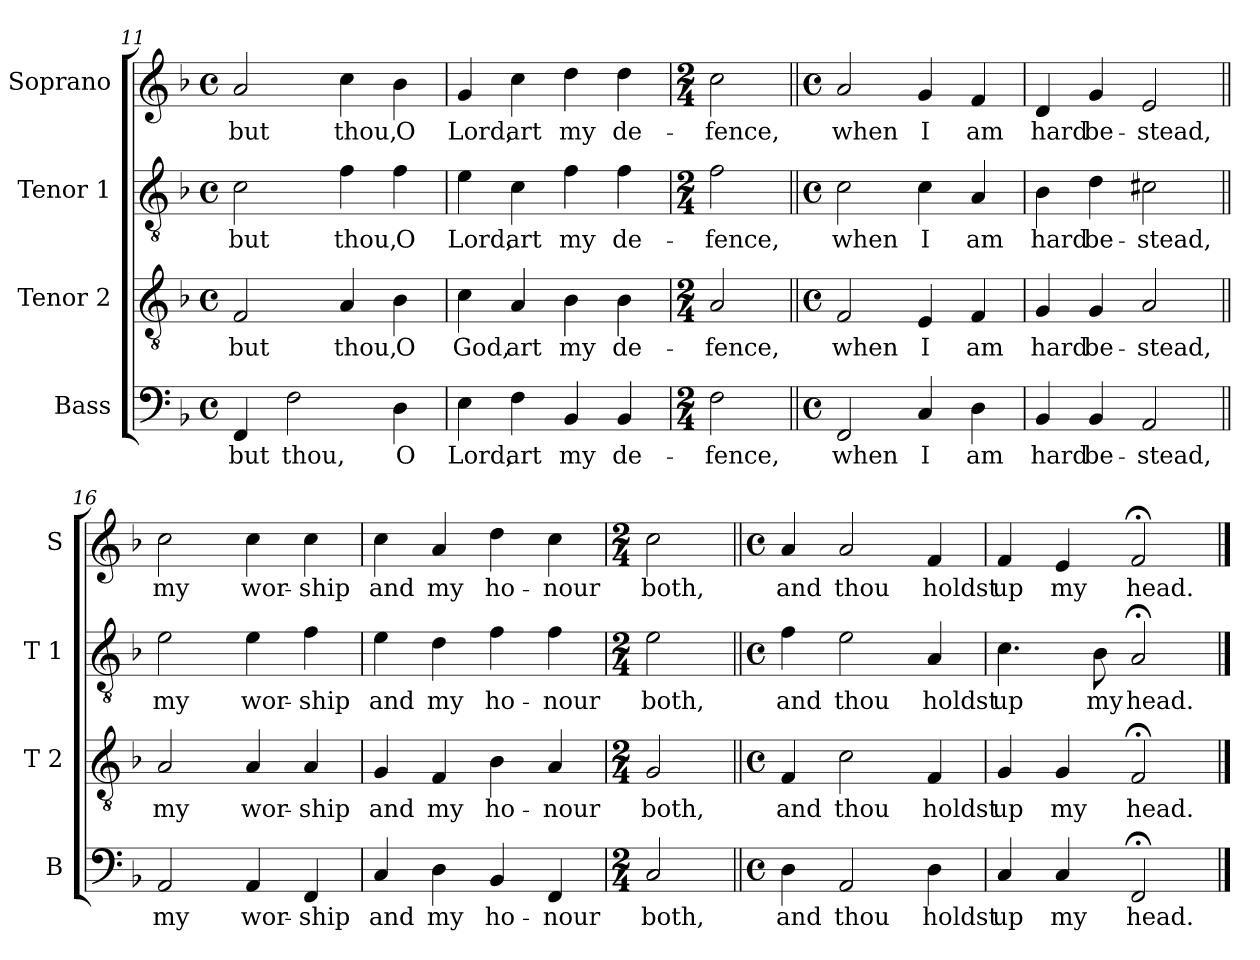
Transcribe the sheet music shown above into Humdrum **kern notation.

**kern	**text	**kern	**text	**kern	**text	**kern	**text
*part4	*part4	*part3	*part3	*part2	*part2	*part1	*part1
*staff4	*staff4	*staff3	*staff3	*staff2	*staff2	*staff1	*staff1
*I"Bass	*	*I"Tenor 2	*	*I"Tenor 1	*	*I"Soprano	*
*I'B	*	*I'T 2	*	*I'T 1	*	*I'S	*
!!LO:LB:g=z
*clefF4	*	*clefGv2	*	*clefGv2	*	*clefG2	*
*k[b-]	*	*k[b-]	*	*k[b-]	*	*k[b-]	*
*F:	*	*F:	*	*F:	*	*F:	*
*M4/4	*	*M4/4	*	*M4/4	*	*M4/4	*
*met(c)	*	*met(c)	*	*met(c)	*	*met(c)	*
=11	=11	=11	=11	=11	=11	=11	=11
!	!LO:LY:b	!	!LO:LY:b	!	!LO:LY:b	!	!LO:LY:b
4FF/	but	2F/	but	2c\	but	2a/	but
!	!LO:LY:b	!	!	!	!	!	!
2F\	thou,	.	.	.	.	.	.
!	!	!	!LO:LY:b	!	!LO:LY:b	!	!LO:LY:b
.	.	4A/	thou,	4f\	thou,	4cc\	thou,
!	!LO:LY:b	!	!LO:LY:b	!	!LO:LY:b	!	!LO:LY:b
4D\	O	4B-\	O	4f\	O	4b-\	O
=12	=12	=12	=12	=12	=12	=12	=12
!	!LO:LY:b	!	!LO:LY:b	!	!LO:LY:b	!	!LO:LY:b
4E\	Lord,	4c\	God,	4e\	Lord,	4g/	Lord,
!	!LO:LY:b	!	!LO:LY:b	!	!LO:LY:b	!	!LO:LY:b
4F\	art	4A/	art	4c\	art	4cc\	art
!	!LO:LY:b	!	!LO:LY:b	!	!LO:LY:b	!	!LO:LY:b
4BB-/	my	4B-\	my	4f\	my	4dd\	my
!	!LO:LY:b	!	!LO:LY:b	!	!LO:LY:b	!	!LO:LY:b
4BB-/	de-	4B-\	de-	4f\	de-	4dd\	de-
=13	=13	=13	=13	=13	=13	=13	=13
*M2/4	*	*M2/4	*	*M2/4	*	*M2/4	*
!	!LO:LY:b	!	!LO:LY:b	!	!LO:LY:b	!	!LO:LY:b
2F\	-fence,	2A/	-fence,	2f\	-fence,	2cc\	-fence,
=14||	=14||	=14||	=14||	=14||	=14||	=14||	=14||
*M4/4	*	*M4/4	*	*M4/4	*	*M4/4	*
*met(c)	*	*met(c)	*	*met(c)	*	*met(c)	*
!	!LO:LY:b	!	!LO:LY:b	!	!LO:LY:b	!	!LO:LY:b
2FF/	when	2F/	when	2c\	when	2a/	when
!	!LO:LY:b	!	!LO:LY:b	!	!LO:LY:b	!	!LO:LY:b
4C/	I	4E/	I	4c\	I	4g/	I
!	!LO:LY:b	!	!LO:LY:b	!	!LO:LY:b	!	!LO:LY:b
4D\	am	4F/	am	4A/	am	4f/	am
=15	=15	=15	=15	=15	=15	=15	=15
!	!LO:LY:b	!	!LO:LY:b	!	!LO:LY:b	!	!LO:LY:b
4BB-/	hard	4G/	hard	4B-\	hard	4d/	hard
!	!LO:LY:b	!	!LO:LY:b	!	!LO:LY:b	!	!LO:LY:b
4BB-/	be-	4G/	be-	4d\	be-	4g/	be-
!	!LO:LY:b	!	!LO:LY:b	!	!LO:LY:b	!	!LO:LY:b
2AA/	-stead,	2A/	-stead,	2c#X\	-stead,	2e/	-stead,
!!LO:PB:g=z
=16||	=16||	=16||	=16||	=16||	=16||	=16||	=16||
!	!LO:LY:b	!	!LO:LY:b	!	!LO:LY:b	!	!LO:LY:b
2AA/	my	2A/	my	2e\	my	2cc\	my
!	!LO:LY:b	!	!LO:LY:b	!	!LO:LY:b	!	!LO:LY:b
4AA/	wor-	4A/	wor-	4e\	wor-	4cc\	wor-
!	!LO:LY:b	!	!LO:LY:b	!	!LO:LY:b	!	!LO:LY:b
4FF/	-ship	4A/	-ship	4f\	-ship	4cc\	-ship
=17	=17	=17	=17	=17	=17	=17	=17
!	!LO:LY:b	!	!LO:LY:b	!	!LO:LY:b	!	!LO:LY:b
4C/	and	4G/	and	4e\	and	4cc\	and
!	!LO:LY:b	!	!LO:LY:b	!	!LO:LY:b	!	!LO:LY:b
4D\	my	4F/	my	4d\	my	4a/	my
!	!LO:LY:b	!	!LO:LY:b	!	!LO:LY:b	!	!LO:LY:b
4BB-/	ho-	4B-\	ho-	4f\	ho-	4dd\	ho-
!	!LO:LY:b	!	!LO:LY:b	!	!LO:LY:b	!	!LO:LY:b
4FF/	-nour	4A/	-nour	4f\	-nour	4cc\	-nour
=18	=18	=18	=18	=18	=18	=18	=18
*M2/4	*	*M2/4	*	*M2/4	*	*M2/4	*
!	!LO:LY:b	!	!LO:LY:b	!	!LO:LY:b	!	!LO:LY:b
2C/	both,	2G/	both,	2e\	both,	2cc\	both,
=19||	=19||	=19||	=19||	=19||	=19||	=19||	=19||
*M4/4	*	*M4/4	*	*M4/4	*	*M4/4	*
*met(c)	*	*met(c)	*	*met(c)	*	*met(c)	*
!	!LO:LY:b	!	!LO:LY:b	!	!LO:LY:b	!	!LO:LY:b
4D\	and	4F/	and	4f\	and	4a/	and
!	!LO:LY:b	!	!LO:LY:b	!	!LO:LY:b	!	!LO:LY:b
2AA/	thou	2c\	thou	2e\	thou	2a/	thou
!	!LO:LY:b	!	!LO:LY:b	!	!LO:LY:b	!	!LO:LY:b
4D\	holdst	4F/	holdst	4A/	holdst	4f/	holdst
=20	=20	=20	=20	=20	=20	=20	=20
!	!LO:LY:b	!	!LO:LY:b	!	!LO:LY:b	!	!LO:LY:b
4C/	up	4G/	up	4.c\	up	4f/	up
!	!LO:LY:b	!	!LO:LY:b	!	!	!	!LO:LY:b
4C/	my	4G/	my	.	.	4e/	my
!	!	!	!	!	!LO:LY:b	!	!
.	.	.	.	8B-\	my	.	.
!	!LO:LY:b	!	!LO:LY:b	!	!LO:LY:b	!	!LO:LY:b
2FF;</	head.	2F;</	head.	2A;</	head.	2f;</	head.
==	==	==	==	==	==	==	==
*-	*-	*-	*-	*-	*-	*-	*-
